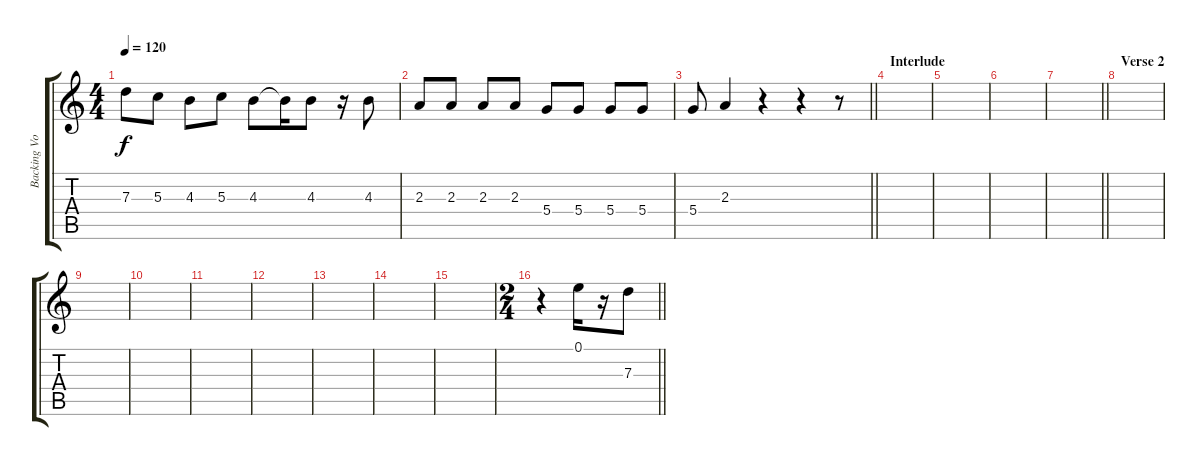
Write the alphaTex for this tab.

\track ("Backing Vocal" "Backing Vo") {instrument cello}
\staff {score tabs}
\tuning (E5 B4 G4 D4 A3 E3) {hide}
\ts (4 4)
\tempo 120
\clef g2
\ks c
7.3.8{dy f} 5.3.8 4.3.8 5.3.8 4.3.8 4.3{t}.16 4.3.8 r.16 4.3.8 |
2.3.8 2.3.8 2.3.8 2.3.8 5.4.8 5.4.8 5.4.8 5.4.8 |
\barLineRight lightlight
5.4.8 2.3.4 r.4 r.4 r.8 |
\section ("" "Interlude")
|
|
|
\barLineRight lightlight
|
\section ("" "Verse 2")
|
|
|
|
|
|
|
|
\ts (2 4)
\barLineRight lightlight
r.4 0.1.16 r.16 7.3.8
